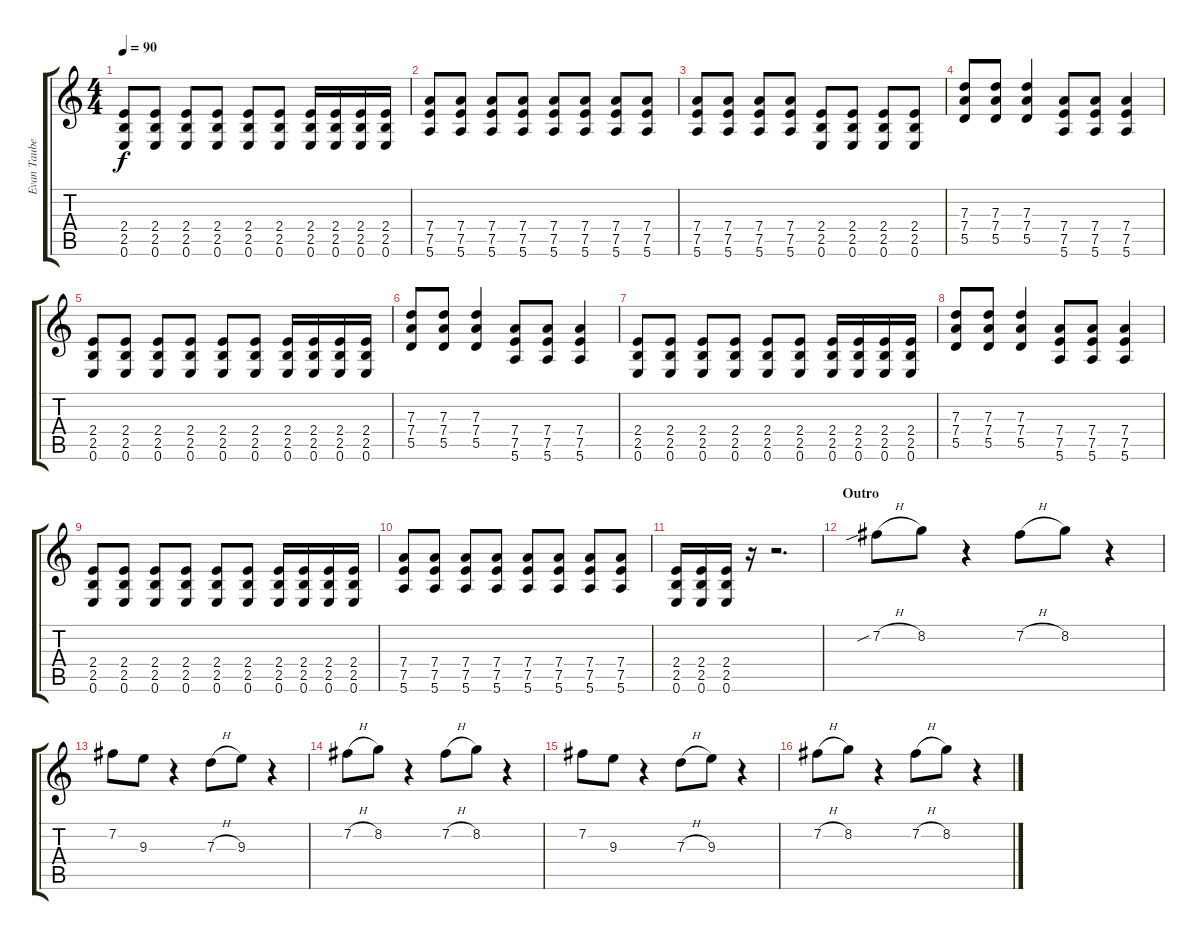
\track ("Evan Taubenfeld - Guitar" "Evan Taube") {instrument overdrivenguitar}
\staff {score tabs}
\tuning (E4 B3 G3 D3 A2 E2) {hide}
\ts (4 4)
\tempo 90
\clef g2
\ks c
(2.4 2.5 0.6).8{dy f} (2.4 2.5 0.6).8 (2.4 2.5 0.6).8 (2.4 2.5 0.6).8 (2.4 2.5 0.6).8 (2.4 2.5 0.6).8 (2.4 2.5 0.6).16 (2.4 2.5 0.6).16 (2.4 2.5 0.6).16 (2.4 2.5 0.6).16 |
(7.4 7.5 5.6).8 (7.4 7.5 5.6).8 (7.4 7.5 5.6).8 (7.4 7.5 5.6).8 (7.4 7.5 5.6).8 (7.4 7.5 5.6).8 (7.4 7.5 5.6).8 (7.4 7.5 5.6).8 |
(7.4 7.5 5.6).8 (7.4 7.5 5.6).8 (7.4 7.5 5.6).8 (7.4 7.5 5.6).8 (2.4 2.5 0.6).8 (2.4 2.5 0.6).8 (2.4 2.5 0.6).8 (2.4 2.5 0.6).8 |
(7.3 7.4 5.5).8 (7.3 7.4 5.5).8 (7.3 7.4 5.5).4 (7.4 7.5 5.6).8 (7.4 7.5 5.6).8 (7.4 7.5 5.6).4 |
(2.4 2.5 0.6).8 (2.4 2.5 0.6).8 (2.4 2.5 0.6).8 (2.4 2.5 0.6).8 (2.4 2.5 0.6).8 (2.4 2.5 0.6).8 (2.4 2.5 0.6).16 (2.4 2.5 0.6).16 (2.4 2.5 0.6).16 (2.4 2.5 0.6).16 |
(7.3 7.4 5.5).8 (7.3 7.4 5.5).8 (7.3 7.4 5.5).4 (7.4 7.5 5.6).8 (7.4 7.5 5.6).8 (7.4 7.5 5.6).4 |
(2.4 2.5 0.6).8 (2.4 2.5 0.6).8 (2.4 2.5 0.6).8 (2.4 2.5 0.6).8 (2.4 2.5 0.6).8 (2.4 2.5 0.6).8 (2.4 2.5 0.6).16 (2.4 2.5 0.6).16 (2.4 2.5 0.6).16 (2.4 2.5 0.6).16 |
(7.3 7.4 5.5).8 (7.3 7.4 5.5).8 (7.3 7.4 5.5).4 (7.4 7.5 5.6).8 (7.4 7.5 5.6).8 (7.4 7.5 5.6).4 |
(2.4 2.5 0.6).8 (2.4 2.5 0.6).8 (2.4 2.5 0.6).8 (2.4 2.5 0.6).8 (2.4 2.5 0.6).8 (2.4 2.5 0.6).8 (2.4 2.5 0.6).16 (2.4 2.5 0.6).16 (2.4 2.5 0.6).16 (2.4 2.5 0.6).16 |
(7.4 7.5 5.6).8 (7.4 7.5 5.6).8 (7.4 7.5 5.6).8 (7.4 7.5 5.6).8 (7.4 7.5 5.6).8 (7.4 7.5 5.6).8 (7.4 7.5 5.6).8 (7.4 7.5 5.6).8 |
(2.4 2.5 0.6).16 (2.4 2.5 0.6).16 (2.4 2.5 0.6).16 r.16 r.2{d} |
\section ("" "Outro")
7.2{sib h}.8 8.2.8 r.4 7.2{h}.8 8.2.8 r.4 |
7.2.8 9.3.8 r.4 7.3{h}.8 9.3.8 r.4 |
7.2{h}.8 8.2.8 r.4 7.2{h}.8 8.2.8 r.4 |
7.2.8 9.3.8 r.4 7.3{h}.8 9.3.8 r.4 |
7.2{h}.8 8.2.8 r.4 7.2{h}.8 8.2.8 r.4
